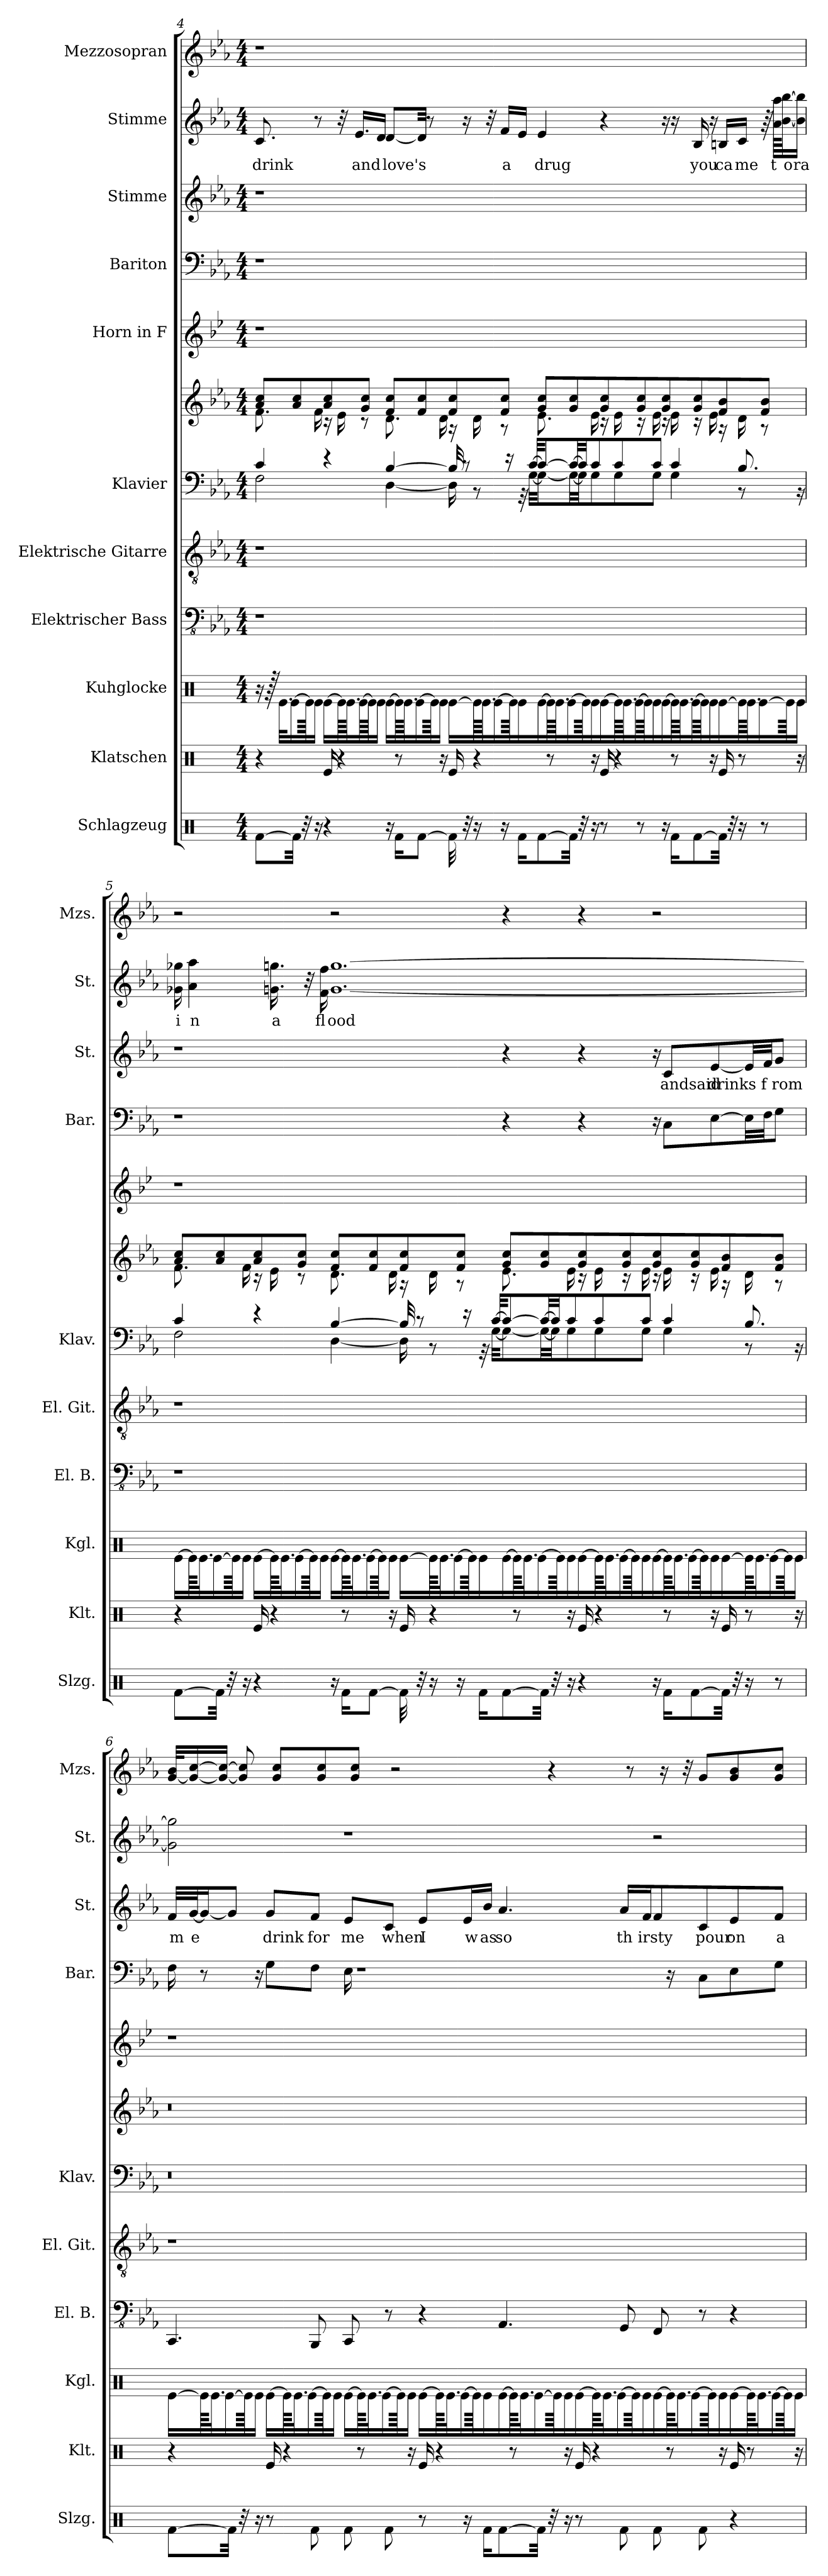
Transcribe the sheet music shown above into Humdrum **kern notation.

**kern	**kern	**kern	**kern	**kern	**kern	**kern	**kern	**kern	**kern	**text	**kern	**text	**kern
*part11	*part10	*part9	*part8	*part7	*part6	*part6	*part5	*part4	*part3	*part3	*part2	*part2	*part1
*staff12	*staff11	*staff10	*staff9	*staff8	*staff7	*staff6	*staff5	*staff4	*staff3	*staff3	*staff2	*staff2	*staff1
*I"Schlagzeug	*I"Klatschen	*I"Kuhglocke	*I"Elektrischer Bass	*I"Elektrische Gitarre	*I"Klavier	*	*I"Horn in F	*I"Bariton	*I"Stimme	*	*I"Stimme	*	*I"Mezzosopran
*I'Slzg.	*I'Klt.	*I'Kgl.	*I'El. B.	*I'El. Git.	*I'Klav.	*	*	*I'Bar.	*I'St.	*	*I'St.	*	*I'Mzs.
!!LO:LB:g=z
*clefX	*clefX	*clefX	*clefFv4	*clefGv2	*clefF4	*clefG2	*clefG2	*clefF4	*clefG2	*	*clefG2	*	*clefG2
*	*	*	*	*	*	*	*ITrd4c7	*	*	*	*	*	*
*k[]	*k[]	*k[]	*k[b-e-a-]	*k[b-e-a-]	*k[b-e-a-]	*k[b-e-a-]	*k[b-e-a-]	*k[b-e-a-]	*k[b-e-a-]	*	*k[b-e-a-]	*	*k[b-e-a-]
*M4/4	*M4/4	*M4/4	*M4/4	*M4/4	*M4/4	*M4/4	*M4/4	*M4/4	*M4/4	*	*M4/4	*	*M4/4
=4	=4	=4	=4	=4	=4	=4	=4	=4	=4	=4	=4	=4	=4
*	*	*	*	*	*^	*^	*	*	*	*	*	*	*
[8Rf\L	4r	16r	1r	1r	4c/	2F\	8a-/ 8cc/L	8.f\	1r	1r	1r	.	8.c/	drink	1r
.	.	128r	.	.	.	.	.	.	.	.	.	.	.	.	.
.	.	32.Re\KLL	.	.	.	.	.	.	.	.	.	.	.	.	.
.	.	[16Re\	.	.	.	.	.	.	.	.	.	.	.	.	.
32Rf\Jkk]	.	.	.	.	.	.	8a-/ 8cc/	.	.	.	.	.	.	.	.
32r	.	.	.	.	.	.	.	.	.	.	.	.	.	.	.
.	.	128Re\KKK]	.	.	.	.	.	.	.	.	.	.	.	.	.
16r	.	16Re\JJ	.	.	.	.	.	16f\	.	.	.	.	8r	.	.
4r	16Re/	[16Re\LL	.	.	4r	.	8a-/ 8cc/	16r	.	.	.	.	.	.	.
.	4r	128Re\KKL]	.	.	.	.	.	16e-\	.	.	.	.	32r	.	.
.	.	32.Re\J	.	.	.	.	.	.	.	.	.	.	.	.	.
.	.	.	.	.	.	.	.	.	.	.	.	.	16.e-/LL	an	.
.	.	[16Re\	.	.	.	.	.	.	.	.	.	.	.	.	.
.	.	.	.	.	.	.	8g/ 8cc/J	8r	.	.	.	.	.	.	.
.	.	128Re\KKK]	.	.	.	.	.	.	.	.	.	.	.	.	.
.	.	16Re\JJ	.	.	.	.	.	.	.	.	.	.	16d/JJ	d	.
16r	.	[16Re\LL	.	.	[4B-/	[4D\	8f/ 8cc/L	8.d\	.	.	.	.	[8d/L	love's	.
16Rf\KL	8r	128Re\KKL]	.	.	.	.	.	.	.	.	.	.	.	.	.
.	.	32.Re\J	.	.	.	.	.	.	.	.	.	.	.	.	.
.	.	[16Re\	.	.	.	.	.	.	.	.	.	.	.	.	.
[8Rf\J	.	.	.	.	.	.	8f/ 8cc/	.	.	.	.	.	32d/Jkk]	.	.
.	.	.	.	.	.	.	.	.	.	.	.	.	8r	.	.
.	.	128Re\KKK]	.	.	.	.	.	.	.	.	.	.	.	.	.
.	16r	16Re\JJ	.	.	.	.	.	16d\	.	.	.	.	.	.	.
32Rf\]	16Re/	[16Re\LL	.	.	32B-/]	16D\]	8f/ 8cc/	16r	.	.	.	.	.	.	.
32r	.	.	.	.	8r	.	.	.	.	.	.	.	16r	.	.
16r	4r	128Re\KKL]	.	.	.	8r	.	16d\	.	.	.	.	.	.	.
.	.	32.Re\J	.	.	.	.	.	.	.	.	.	.	.	.	.
.	.	.	.	.	.	.	.	.	.	.	.	.	32r	.	.
.	.	[16Re\	.	.	.	.	.	.	.	.	.	.	.	.	.
16r	.	.	.	.	.	.	8f/ 8cc/J	8r	.	.	.	.	16f/LL	a	.
.	.	.	.	.	16r	.	.	.	.	.	.	.	.	.	.
.	.	128Re\KKK]	.	.	.	.	.	.	.	.	.	.	.	.	.
16Rf\KL	.	16Re\	.	.	.	32r	.	.	.	.	.	.	16e-/JJ	.	.
.	.	.	.	.	[32c/KKL	[32G\KKL	.	.	.	.	.	.	.	.	.
[8Rf\	.	[16Re\	1ryy	1ryy	8c/_	8G\_	8g/ 8cc/L	8.e-\	1ryy	1ryy	1ryy	.	4e-/	drug	1ryy
.	8r	128Re\KKL]	.	.	.	.	.	.	.	.	.	.	.	.	.
.	.	32.Re\J	.	.	.	.	.	.	.	.	.	.	.	.	.
.	.	[16Re\	.	.	.	.	.	.	.	.	.	.	.	.	.
32Rf\Jkk]	.	.	.	.	32c/LL_	32G\LL_	8g/ 8cc/	.	.	.	.	.	.	.	.
32r	.	.	.	.	32c/JJ]	32G\JJ]	.	.	.	.	.	.	.	.	.
.	.	128Re\KKK]	.	.	.	.	.	.	.	.	.	.	.	.	.
16r	16r	16Re\	.	.	8c/	8G\	.	16e-\	.	.	.	.	.	.	.
8r	16Re/	[16Re\	.	.	.	.	8g/ 8cc/	16r	.	.	.	.	4r	.	.
.	4r	128Re\KKL]	.	.	8c/	8G\	.	16e-\	.	.	.	.	.	.	.
.	.	32.Re\J	.	.	.	.	.	.	.	.	.	.	.	.	.
.	.	[16Re\	.	.	.	.	.	.	.	.	.	.	.	.	.
8r	.	.	.	.	.	.	8g/ 8cc/	16r	.	.	.	.	.	.	.
.	.	128Re\KKK]	.	.	.	.	.	.	.	.	.	.	.	.	.
.	.	16Re\	.	.	8c/J	8G\J	.	16e-\	.	.	.	.	.	.	.
16r	.	[16Re\	.	.	.	.	8g/ 8cc/	16r	.	.	.	.	16r	.	.
16Rf\KL	8r	128Re\KKL]	.	.	4c/	4G\	.	16e-\	.	.	.	.	16r	.	.
.	.	32.Re\J	.	.	.	.	.	.	.	.	.	.	.	.	.
.	.	[16Re\	.	.	.	.	.	.	.	.	.	.	.	.	.
[8Rf\	.	.	.	.	.	.	8g/ 8cc/	16r	.	.	.	.	16B-/	you	.
.	.	128Re\KKK]	.	.	.	.	.	.	.	.	.	.	.	.	.
.	16r	16Re\	.	.	.	.	.	16e-\	.	.	.	.	16r	.	.
32Rf\Jkk]	16Re/	[16Re\	.	.	.	.	8f/ 8b-/	16r	.	.	.	.	16Bn/LL	ca	.
32r	.	.	.	.	.	.	.	.	.	.	.	.	.	.	.
16r	8r	128Re\KKL]	.	.	8.B-/	8r	.	16d\	.	.	.	.	16c/JJ	me	.
.	.	32.Re\J	.	.	.	.	.	.	.	.	.	.	.	.	.
.	.	[16Re\	.	.	.	.	.	.	.	.	.	.	.	.	.
8r	.	.	.	.	.	.	8f/ 8b-/J	8r	.	.	.	.	64r	.	.
.	.	.	.	.	.	.	.	.	.	.	.	.	64a-\ 64aa-\KLLL	t	.
.	.	.	.	.	.	.	.	.	.	.	.	.	[32b-\ [32bb-\J	o	.
.	.	128Re\KKK]	.	.	.	.	.	.	.	.	.	.	.	.	.
.	16r	16Re\JJ	.	.	.	16r	.	.	.	.	.	.	16b-\] 16bb-\]JJ	ra	.
=5	=5	=5	=5	=5	=5	=5	=5	=5	=5	=5	=5	=5	=5	=5	=5
[8Rf\L	4r	[16Re\LL	1r	1r	4c/	2F\	8a-/ 8cc/L	8.f\	1r	1r	1r	.	16g-X\ 16gg-X\	i	2r
.	.	128Re\KKL]	.	.	.	.	.	.	.	.	.	.	4a-\ 4aa-\	n	.
.	.	32.Re\J	.	.	.	.	.	.	.	.	.	.	.	.	.
.	.	[16Re\	.	.	.	.	.	.	.	.	.	.	.	.	.
32Rf\Jkk]	.	.	.	.	.	.	8a-/ 8cc/	.	.	.	.	.	.	.	.
32r	.	.	.	.	.	.	.	.	.	.	.	.	.	.	.
.	.	128Re\KKK]	.	.	.	.	.	.	.	.	.	.	.	.	.
16r	.	16Re\JJ	.	.	.	.	.	16f\	.	.	.	.	.	.	.
4r	16Re/	[16Re\LL	.	.	4r	.	8a-/ 8cc/	16r	.	.	.	.	.	.	.
.	4r	128Re\KKL]	.	.	.	.	.	16e-\	.	.	.	.	16.gn\ 16.ggn\	a	.
.	.	32.Re\J	.	.	.	.	.	.	.	.	.	.	.	.	.
.	.	[16Re\	.	.	.	.	.	.	.	.	.	.	.	.	.
.	.	.	.	.	.	.	8g/ 8cc/J	8r	.	.	.	.	.	.	.
.	.	.	.	.	.	.	.	.	.	.	.	.	32r	.	.
.	.	128Re\KKK]	.	.	.	.	.	.	.	.	.	.	.	.	.
.	.	16Re\JJ	.	.	.	.	.	.	.	.	.	.	16f\ 16ff\	fl	.
16r	.	[16Re\LL	.	.	[4B-/	[4D\	8f/ 8cc/L	8.d\	.	.	.	.	[1.g [1.gg	ood	2r
16Rf\KL	8r	128Re\KKL]	.	.	.	.	.	.	.	.	.	.	.	.	.
.	.	32.Re\J	.	.	.	.	.	.	.	.	.	.	.	.	.
.	.	[16Re\	.	.	.	.	.	.	.	.	.	.	.	.	.
[8Rf\J	.	.	.	.	.	.	8f/ 8cc/	.	.	.	.	.	.	.	.
.	.	128Re\KKK]	.	.	.	.	.	.	.	.	.	.	.	.	.
.	16r	16Re\JJ	.	.	.	.	.	16d\	.	.	.	.	.	.	.
32Rf\]	16Re/	[16Re\LL	.	.	32B-/]	16D\]	8f/ 8cc/	16r	.	.	.	.	.	.	.
32r	.	.	.	.	8r	.	.	.	.	.	.	.	.	.	.
16r	4r	128Re\KKL]	.	.	.	8r	.	16d\	.	.	.	.	.	.	.
.	.	32.Re\J	.	.	.	.	.	.	.	.	.	.	.	.	.
.	.	[16Re\	.	.	.	.	.	.	.	.	.	.	.	.	.
16r	.	.	.	.	.	.	8f/ 8cc/J	8r	.	.	.	.	.	.	.
.	.	.	.	.	16r	.	.	.	.	.	.	.	.	.	.
.	.	128Re\KKK]	.	.	.	.	.	.	.	.	.	.	.	.	.
16Rf\KL	.	16Re\	.	.	.	32r	.	.	.	.	.	.	.	.	.
.	.	.	.	.	[32c/KKL	[32G\KKL	.	.	.	.	.	.	.	.	.
[8Rf\	.	[16Re\	1ryy	1ryy	8c/_	8G\_	8g/ 8cc/L	8.e-\	1ryy	4r	4r	.	.	.	4r
.	8r	128Re\KKL]	.	.	.	.	.	.	.	.	.	.	.	.	.
.	.	32.Re\J	.	.	.	.	.	.	.	.	.	.	.	.	.
.	.	[16Re\	.	.	.	.	.	.	.	.	.	.	.	.	.
32Rf\Jkk]	.	.	.	.	32c/LL_	32G\LL_	8g/ 8cc/	.	.	.	.	.	.	.	.
32r	.	.	.	.	32c/JJ]	32G\JJ]	.	.	.	.	.	.	.	.	.
.	.	128Re\KKK]	.	.	.	.	.	.	.	.	.	.	.	.	.
16r	16r	16Re\	.	.	8c/	8G\	.	16e-\	.	.	.	.	.	.	.
4r	16Re/	[16Re\	.	.	.	.	8g/ 8cc/	16r	.	4r	4r	.	.	.	4r
.	4r	128Re\KKL]	.	.	8c/	8G\	.	16e-\	.	.	.	.	.	.	.
.	.	32.Re\J	.	.	.	.	.	.	.	.	.	.	.	.	.
.	.	[16Re\	.	.	.	.	.	.	.	.	.	.	.	.	.
.	.	.	.	.	.	.	8g/ 8cc/	16r	.	.	.	.	.	.	.
.	.	128Re\KKK]	.	.	.	.	.	.	.	.	.	.	.	.	.
.	.	16Re\	.	.	8c/J	8G\J	.	16e-\	.	.	.	.	.	.	.
16r	.	[16Re\	.	.	.	.	8g/ 8cc/	16r	.	16r	16r	.	.	.	2r
16Rf\KL	8r	128Re\KKL]	.	.	4c/	4G\	.	16e-\	.	8C\L	8c/L	andsaid	.	.	.
.	.	32.Re\J	.	.	.	.	.	.	.	.	.	.	.	.	.
.	.	[16Re\	.	.	.	.	.	.	.	.	.	.	.	.	.
[8Rf\	.	.	.	.	.	.	8g/ 8cc/	16r	.	.	.	.	.	.	.
.	.	128Re\KKK]	.	.	.	.	.	.	.	.	.	.	.	.	.
.	16r	16Re\	.	.	.	.	.	16e-\	.	[8E-\	[8e-/	drinks	.	.	.
32Rf\Jkk]	16Re/	[16Re\	.	.	.	.	8f/ 8b-/	16r	.	.	.	.	.	.	.
32r	.	.	.	.	.	.	.	.	.	.	.	.	.	.	.
16r	8r	128Re\KKL]	.	.	8.B-/	8r	.	16d\	.	32E-\LL]	32e-/LL]	.	.	.	.
.	.	32.Re\J	.	.	.	.	.	.	.	.	.	.	.	.	.
.	.	.	.	.	.	.	.	.	.	32F\JJ	32f/JJ	f	.	.	.
.	.	[16Re\	.	.	.	.	.	.	.	.	.	.	.	.	.
8r	.	.	.	.	.	.	8f/ 8b-/J	8r	.	8G\J	8g/J	rom	.	.	.
.	.	128Re\KKK]	.	.	.	.	.	.	.	.	.	.	.	.	.
.	16r	16Re\JJ	.	.	.	16r	.	.	.	.	.	.	.	.	.
*	*	*	*	*	*v	*v	*	*	*	*	*	*	*	*	*
*	*	*	*	*	*	*v	*v	*	*	*	*	*	*	*
!!LO:LB:g=z
=6	=6	=6	=6	=6	=6	=6	=6	=6	=6	=6	=6	=6	=6
[8Rf\L	4r	[16Re\LL	4.CCC/	1r	0r	0r	1r	16F\	32f/LLL	m	2g\] 2gg\]	.	[32g/ 32b-/KLL
.	.	.	.	.	.	.	.	.	[32g/J	e	.	.	16g/_ [16cc/
.	.	128Re\KKL]	.	.	.	.	.	8r	16g/J_	.	.	.	.
.	.	32.Re\J	.	.	.	.	.	.	.	.	.	.	.
.	.	.	.	.	.	.	.	.	.	.	.	.	16g/_ 16cc/_JJ
.	.	[16Re\	.	.	.	.	.	.	.	.	.	.	.
32Rf\Jkk]	.	.	.	.	.	.	.	.	8g/J]	.	.	.	.
32r	.	.	.	.	.	.	.	.	.	.	.	.	8g/] 8cc/]
.	.	128Re\KKK]	.	.	.	.	.	.	.	.	.	.	.
16r	.	16Re\JJ	.	.	.	.	.	16r	.	.	.	.	.
8r	16Re/	[16Re\LL	.	.	.	.	.	8G\L	8g/L	drink	.	.	.
.	.	.	.	.	.	.	.	.	.	.	.	.	8g/ 8cc/L
.	4r	128Re\KKL]	.	.	.	.	.	.	.	.	.	.	.
.	.	32.Re\J	.	.	.	.	.	.	.	.	.	.	.
.	.	[16Re\	.	.	.	.	.	.	.	.	.	.	.
8Rf\	.	.	8BBBB-/	.	.	.	.	8F\J	8f/J	for	.	.	.
.	.	.	.	.	.	.	.	.	.	.	.	.	8g/ 8cc/
.	.	128Re\KKK]	.	.	.	.	.	.	.	.	.	.	.
.	.	16Re\JJ	.	.	.	.	.	.	.	.	.	.	.
8Rf\	.	[16Re\LL	8CCC/	.	.	.	.	16E-\	8e-/L	me	1r	.	.
.	.	.	.	.	.	.	.	.	.	.	.	.	8g/ 8cc/J
.	8r	128Re\KKL]	.	.	.	.	.	1r	.	.	.	.	.
.	.	32.Re\J	.	.	.	.	.	.	.	.	.	.	.
.	.	[16Re\	.	.	.	.	.	.	.	.	.	.	.
8Rf\	.	.	8r	.	.	.	.	.	8c/J	when	.	.	.
.	.	.	.	.	.	.	.	.	.	.	.	.	2r
.	.	128Re\KKK]	.	.	.	.	.	.	.	.	.	.	.
.	16r	16Re\JJ	.	.	.	.	.	.	.	.	.	.	.
8r	16Re/	[16Re\LL	4r	.	.	.	.	.	8e-/L	I	.	.	.
.	4r	128Re\KKL]	.	.	.	.	.	.	.	.	.	.	.
.	.	32.Re\J	.	.	.	.	.	.	.	.	.	.	.
.	.	[16Re\	.	.	.	.	.	.	.	.	.	.	.
16r	.	.	.	.	.	.	.	.	16e-/L	w	.	.	.
.	.	128Re\KKK]	.	.	.	.	.	.	.	.	.	.	.
16Rf\KL	.	16Re\	.	.	.	.	.	.	16b-/JJ	as	.	.	.
[8Rf\	.	[16Re\	4.AAA-/	1ryy	.	.	1ryy	.	4.a-/	so	.	.	.
.	8r	128Re\KKL]	.	.	.	.	.	.	.	.	.	.	.
.	.	32.Re\J	.	.	.	.	.	.	.	.	.	.	.
.	.	[16Re\	.	.	.	.	.	.	.	.	.	.	.
32Rf\Jkk]	.	.	.	.	.	.	.	.	.	.	.	.	.
32r	.	.	.	.	.	.	.	.	.	.	.	.	4r
.	.	128Re\KKK]	.	.	.	.	.	.	.	.	.	.	.
16r	16r	16Re\	.	.	.	.	.	.	.	.	.	.	.
8r	16Re/	[16Re\	.	.	.	.	.	.	.	.	.	.	.
.	4r	128Re\KKL]	.	.	.	.	.	.	.	.	.	.	.
.	.	32.Re\J	.	.	.	.	.	.	.	.	.	.	.
.	.	[16Re\	.	.	.	.	.	.	.	.	.	.	.
8Rf\	.	.	8GGG/	.	.	.	.	.	16a-/LL	th	.	.	.
.	.	.	.	.	.	.	.	.	.	.	.	.	8r
.	.	128Re\KKK]	.	.	.	.	.	.	.	.	.	.	.
.	.	16Re\	.	.	.	.	.	.	16f/J	ir	.	.	.
8Rf\	.	[16Re\	8FFF/	.	.	.	.	.	8f/	sty	2r	.	.
.	.	.	.	.	.	.	.	.	.	.	.	.	16r
.	8r	128Re\KKL]	.	.	.	.	.	16r	.	.	.	.	.
.	.	32.Re\J	.	.	.	.	.	.	.	.	.	.	.
.	.	.	.	.	.	.	.	.	.	.	.	.	32r
.	.	[16Re\	.	.	.	.	.	.	.	.	.	.	.
8Rf\	.	.	8r	.	.	.	.	8C\L	8c/	pour	.	.	8g/L
.	.	128Re\KKK]	.	.	.	.	.	.	.	.	.	.	.
.	16r	16Re\	.	.	.	.	.	.	.	.	.	.	.
4r	16Re/	[16Re\	4r	.	.	.	.	8E-\	8e-/	on	.	.	8g/ 8b-/
.	8r	128Re\KKL]	.	.	.	.	.	.	.	.	.	.	.
.	.	32.Re\J	.	.	.	.	.	.	.	.	.	.	.
.	.	[16Re\	.	.	.	.	.	.	.	.	.	.	.
.	.	.	.	.	.	.	.	8G\J	8f/J	a	.	.	8g/ 8cc/J
.	.	128Re\KKK]	.	.	.	.	.	.	.	.	.	.	.
.	16r	16Re\JJ	.	.	.	.	.	.	.	.	.	.	.
=	=	=	=	=	=	=	=	=	=	=	=	=	=
*-	*-	*-	*-	*-	*-	*-	*-	*-	*-	*-	*-	*-	*-
